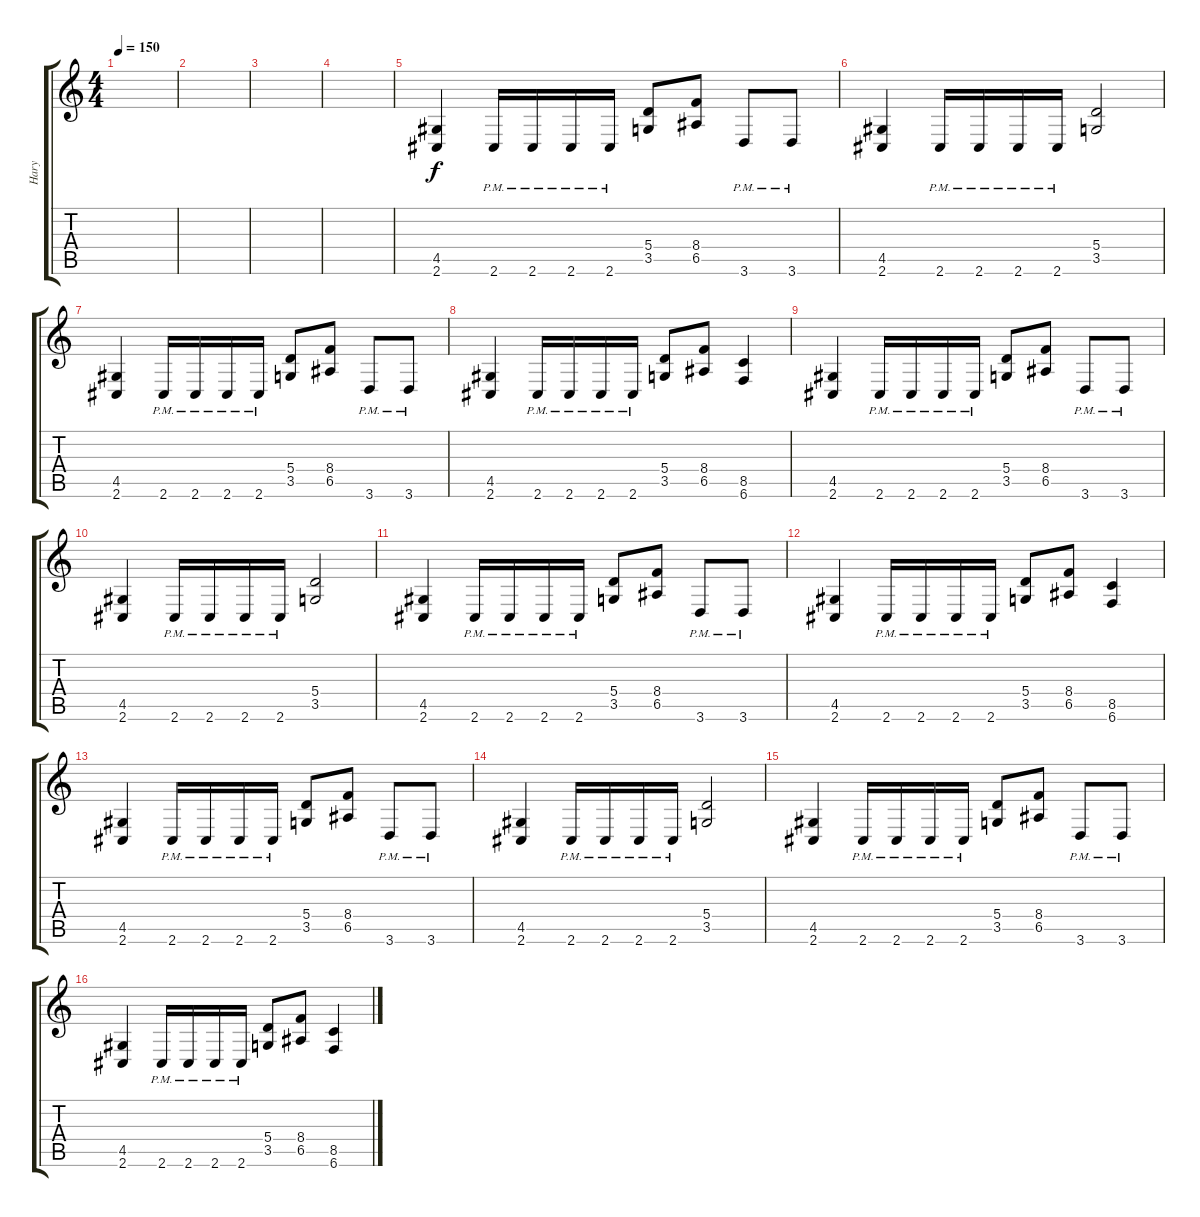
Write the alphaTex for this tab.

\track ("Hary" "Hary") {instrument overdrivenguitar}
\staff {score tabs}
\tuning (B3 Gb3 D3 A2 E2 B1) {hide}
\ts (4 4)
\tempo 150
\clef g2
\ks c
|
|
|
|
(4.5 2.6).4 2.6{pm}.16 2.6{pm}.16 2.6{pm}.16 2.6{pm}.16 (5.4 3.5).8 (8.4 6.5).8 3.6{pm}.8 3.6{pm}.8 |
(4.5 2.6).4 2.6{pm}.16 2.6{pm}.16 2.6{pm}.16 2.6{pm}.16 (5.4 3.5).2 |
(4.5 2.6).4 2.6{pm}.16 2.6{pm}.16 2.6{pm}.16 2.6{pm}.16 (5.4 3.5).8 (8.4 6.5).8 3.6{pm}.8 3.6{pm}.8 |
(4.5 2.6).4 2.6{pm}.16 2.6{pm}.16 2.6{pm}.16 2.6{pm}.16 (5.4 3.5).8 (8.4 6.5).8 (8.5 6.6).4 |
(4.5 2.6).4 2.6{pm}.16 2.6{pm}.16 2.6{pm}.16 2.6{pm}.16 (5.4 3.5).8 (8.4 6.5).8 3.6{pm}.8 3.6{pm}.8 |
(4.5 2.6).4 2.6{pm}.16 2.6{pm}.16 2.6{pm}.16 2.6{pm}.16 (5.4 3.5).2 |
(4.5 2.6).4 2.6{pm}.16 2.6{pm}.16 2.6{pm}.16 2.6{pm}.16 (5.4 3.5).8 (8.4 6.5).8 3.6{pm}.8 3.6{pm}.8 |
(4.5 2.6).4 2.6{pm}.16 2.6{pm}.16 2.6{pm}.16 2.6{pm}.16 (5.4 3.5).8 (8.4 6.5).8 (8.5 6.6).4 |
(4.5 2.6).4 2.6{pm}.16 2.6{pm}.16 2.6{pm}.16 2.6{pm}.16 (5.4 3.5).8 (8.4 6.5).8 3.6{pm}.8 3.6{pm}.8 |
(4.5 2.6).4 2.6{pm}.16 2.6{pm}.16 2.6{pm}.16 2.6{pm}.16 (5.4 3.5).2 |
(4.5 2.6).4 2.6{pm}.16 2.6{pm}.16 2.6{pm}.16 2.6{pm}.16 (5.4 3.5).8 (8.4 6.5).8 3.6{pm}.8 3.6{pm}.8 |
(4.5 2.6).4 2.6{pm}.16 2.6{pm}.16 2.6{pm}.16 2.6{pm}.16 (5.4 3.5).8 (8.4 6.5).8 (8.5 6.6).4
